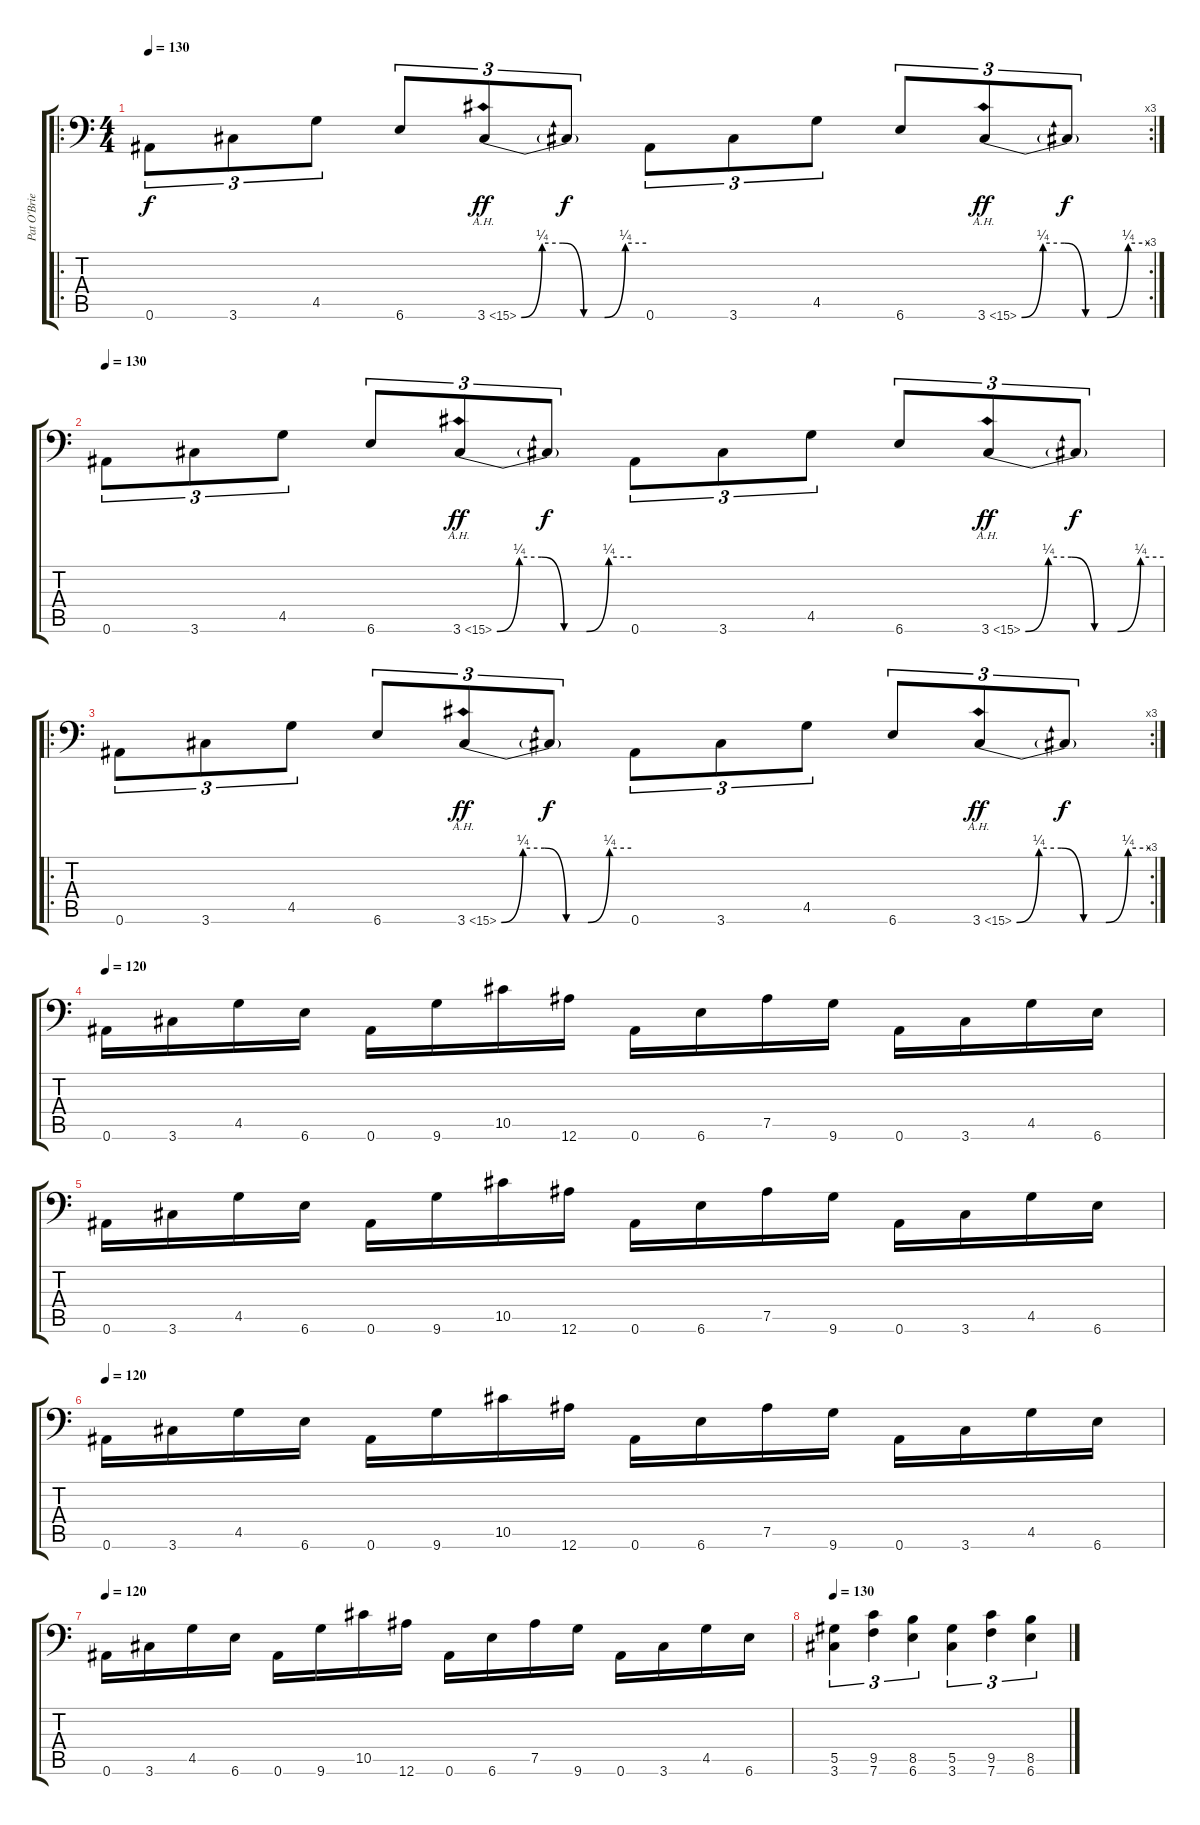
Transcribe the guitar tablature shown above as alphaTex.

\track ("Pat O'Brien" "Pat O'Brie") {instrument distortionguitar}
\staff {score tabs}
\tuning (Bb3 F3 Db3 Ab2 Eb2 Bb1) {hide}
\ro
\rc 3
\ts (4 4)
\tempo 130
\clef f4
\ks c
0.6.8{tu (3 2) dy f instrument distortionguitar} 3.6.8{tu (3 2)} 4.5.8{tu (3 2)} 6.6.8{tu (3 2)} 3.6{be (custom 0 0 10 1 20 1 30 0 40 0 50 1 60 1) ah 12}.8{tu (3 2) dy ff instrument guitarharmonics} 3.6{t}.8{tu (3 2) dy f} 0.6.8{tu (3 2) instrument distortionguitar} 3.6.8{tu (3 2)} 4.5.8{tu (3 2)} 6.6.8{tu (3 2)} 3.6{be (custom 0 0 10 1 20 1 30 0 40 0 50 1 60 1) ah 12}.8{tu (3 2) dy ff instrument guitarharmonics} 3.6{t}.8{tu (3 2) dy f} |
\tempo 130
0.6.8{tu (3 2) instrument distortionguitar} 3.6.8{tu (3 2)} 4.5.8{tu (3 2)} 6.6.8{tu (3 2)} 3.6{be (custom 0 0 10 1 20 1 30 0 40 0 50 1 60 1) ah 12}.8{tu (3 2) dy ff instrument guitarharmonics} 3.6{t}.8{tu (3 2) dy f} 0.6.8{tu (3 2) instrument distortionguitar} 3.6.8{tu (3 2)} 4.5.8{tu (3 2)} 6.6.8{tu (3 2)} 3.6{be (custom 0 0 10 1 20 1 30 0 40 0 50 1 60 1) ah 12}.8{tu (3 2) dy ff instrument guitarharmonics} 3.6{t}.8{tu (3 2) dy f} |
\ro
\rc 3
0.6.8{tu (3 2) instrument distortionguitar} 3.6.8{tu (3 2)} 4.5.8{tu (3 2)} 6.6.8{tu (3 2)} 3.6{be (custom 0 0 10 1 20 1 30 0 40 0 50 1 60 1) ah 12}.8{tu (3 2) dy ff instrument guitarharmonics} 3.6{t}.8{tu (3 2) dy f} 0.6.8{tu (3 2) instrument distortionguitar} 3.6.8{tu (3 2)} 4.5.8{tu (3 2)} 6.6.8{tu (3 2)} 3.6{be (custom 0 0 10 1 20 1 30 0 40 0 50 1 60 1) ah 12}.8{tu (3 2) dy ff instrument guitarharmonics} 3.6{t}.8{tu (3 2) dy f} |
\tempo 120
0.6.16{instrument distortionguitar} 3.6.16 4.5.16 6.6.16 0.6.16 9.6.16 10.5.16 12.6.16 0.6.16 6.6.16 7.5.16 9.6.16 0.6.16{instrument distortionguitar} 3.6.16 4.5.16 6.6.16 |
0.6.16{instrument distortionguitar} 3.6.16 4.5.16 6.6.16 0.6.16 9.6.16 10.5.16 12.6.16 0.6.16 6.6.16 7.5.16 9.6.16 0.6.16{instrument distortionguitar} 3.6.16 4.5.16 6.6.16 |
\tempo 120
0.6.16{instrument distortionguitar} 3.6.16 4.5.16 6.6.16 0.6.16 9.6.16 10.5.16 12.6.16 0.6.16 6.6.16 7.5.16 9.6.16 0.6.16{instrument distortionguitar} 3.6.16 4.5.16 6.6.16 |
\tempo 120
0.6.16{instrument distortionguitar} 3.6.16 4.5.16 6.6.16 0.6.16 9.6.16 10.5.16 12.6.16 0.6.16 6.6.16 7.5.16 9.6.16 0.6.16{instrument distortionguitar} 3.6.16 4.5.16 6.6.16 |
\tempo 130
(5.5 3.6).4{tu (3 2)} (9.5 7.6).4{tu (3 2)} (8.5 6.6).4{tu (3 2)} (5.5 3.6).4{tu (3 2)} (9.5 7.6).4{tu (3 2)} (8.5 6.6).4{tu (3 2)}
